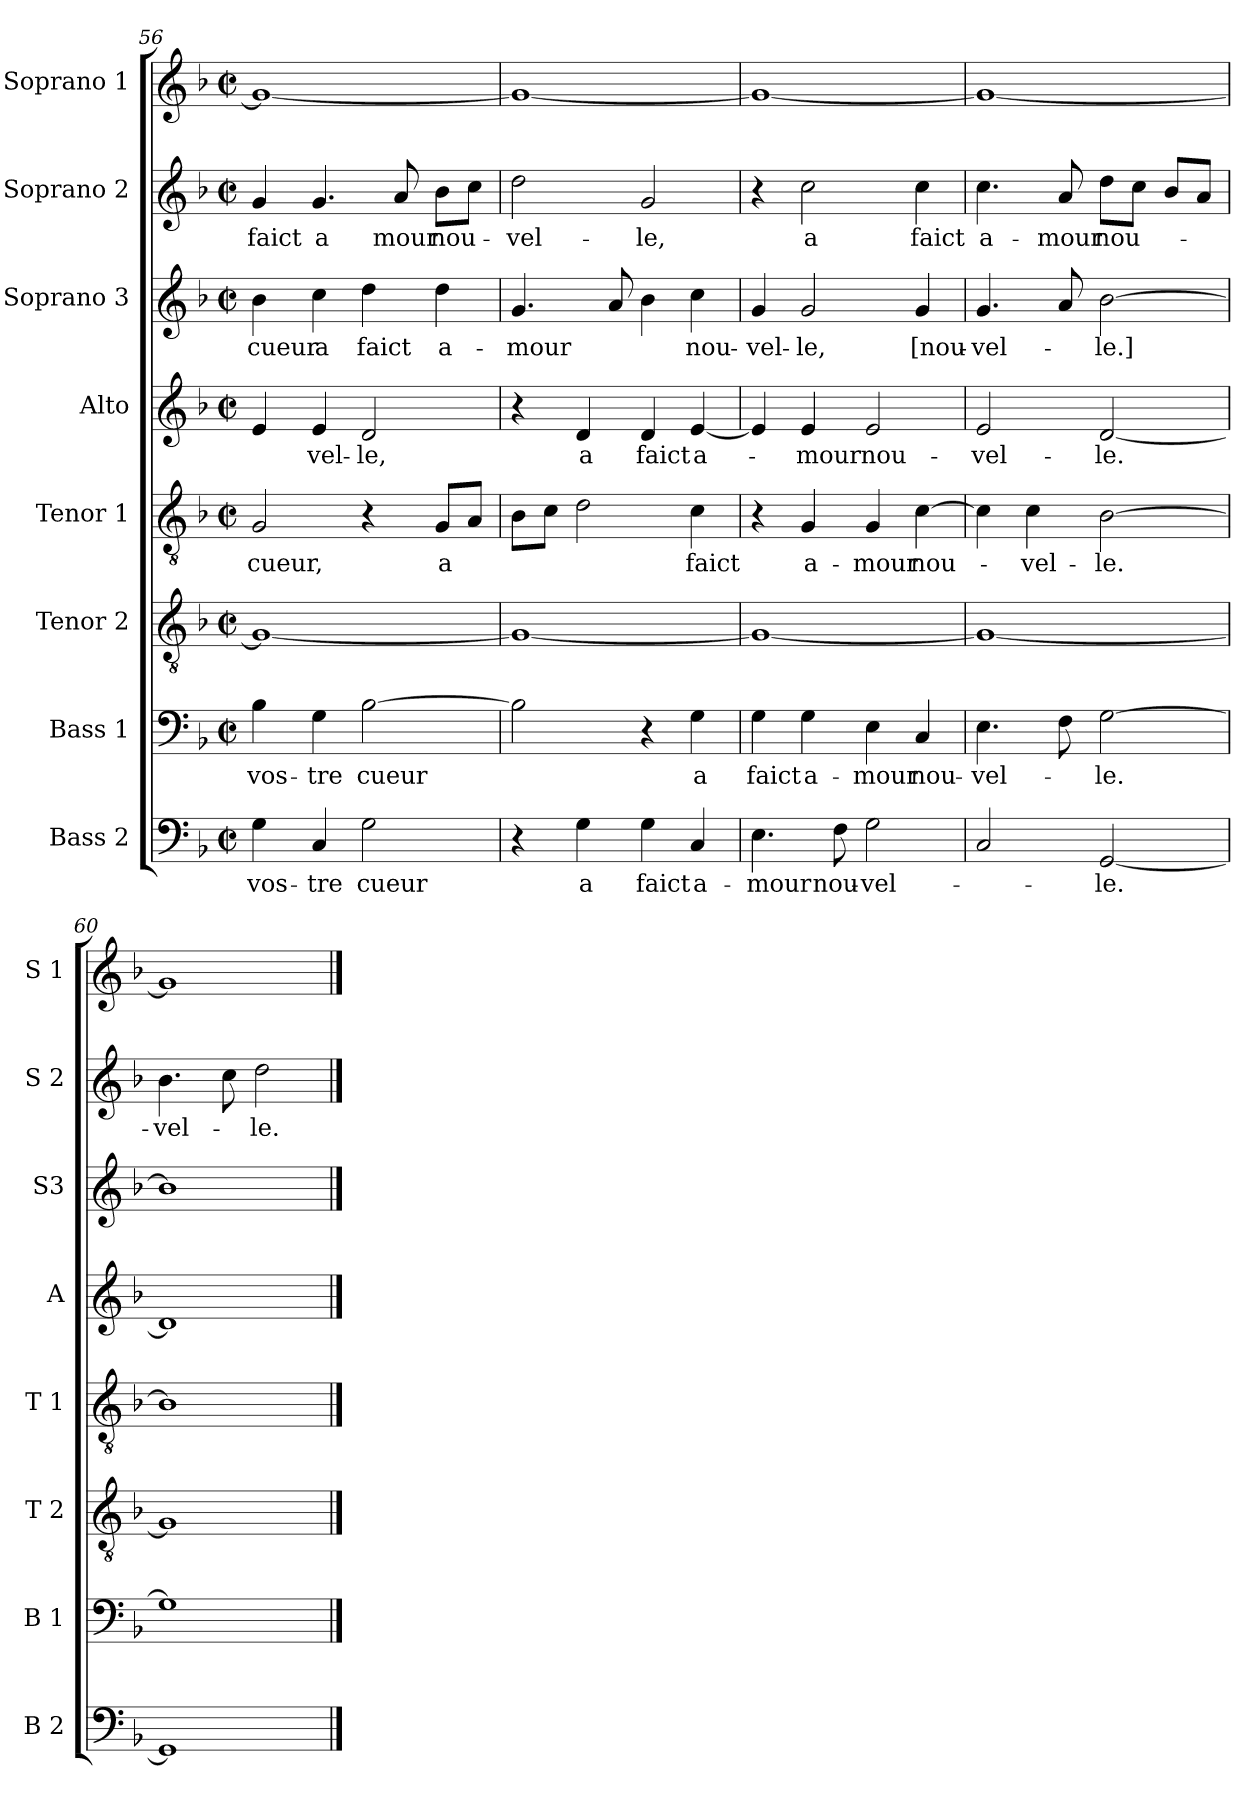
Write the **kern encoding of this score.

**kern	**text	**kern	**text	**kern	**kern	**text	**kern	**text	**kern	**text	**kern	**text	**kern
*part8	*part8	*part7	*part7	*part6	*part5	*part5	*part4	*part4	*part3	*part3	*part2	*part2	*part1
*staff8	*staff8	*staff7	*staff7	*staff6	*staff5	*staff5	*staff4	*staff4	*staff3	*staff3	*staff2	*staff2	*staff1
*I"Bass 2	*	*I"Bass 1	*	*I"Tenor 2	*I"Tenor 1	*	*I"Alto	*	*I"Soprano 3	*	*I"Soprano 2	*	*I"Soprano 1
*I'B 2	*	*I'B 1	*	*I'T 2	*I'T 1	*	*I'A	*	*I'S3	*	*I'S 2	*	*I'S 1
!!LO:LB:g=z
*clefF4	*	*clefF4	*	*clefGv2	*clefGv2	*	*clefG2	*	*clefG2	*	*clefG2	*	*clefG2
*k[b-]	*	*k[b-]	*	*k[b-]	*k[b-]	*	*k[b-]	*	*k[b-]	*	*k[b-]	*	*k[b-]
*F:	*	*F:	*	*F:	*F:	*	*F:	*	*F:	*	*F:	*	*F:
*M2/2	*	*M2/2	*	*M2/2	*M2/2	*	*M2/2	*	*M2/2	*	*M2/2	*	*M2/2
*met(c|)	*	*met(c|)	*	*met(c|)	*met(c|)	*	*met(c|)	*	*met(c|)	*	*met(c|)	*	*met(c|)
=56	=56	=56	=56	=56	=56	=56	=56	=56	=56	=56	=56	=56	=56
4G\	vos-	4B-\	vos-	1G_	2G/	cueur,	4e/	.	4b-\	cueur	4g/	faict	1g_
4C/	-tre	4G\	-tre	.	.	.	4e/	-vel-	4cc\	a	4.g/	a	.
2G\	cueur	[2B-\	cueur	.	4r	.	2d/	-le,	4dd\	faict	.	.	.
.	.	.	.	.	.	.	.	.	.	.	8a/	mour	.
.	.	.	.	.	8G/L	a	.	.	4dd\	a-	8b-\L	nou-	.
.	.	.	.	.	8A/J	.	.	.	.	.	8cc\J	.	.
=57	=57	=57	=57	=57	=57	=57	=57	=57	=57	=57	=57	=57	=57
4r	.	2B-\]	.	1G_	8B-\L	.	4r	.	4.g/	-mour	2dd\	-vel-	1g_
.	.	.	.	.	8c\J	.	.	.	.	.	.	.	.
4G\	a	.	.	.	2d\	.	4d/	a	.	.	.	.	.
.	.	.	.	.	.	.	.	.	8a/	.	.	.	.
4G\	faict	4r	.	.	.	.	4d/	faict	4b-\	.	2g/	-le,	.
4C/	a-	4G\	a	.	4c\	faict	[4e/	a-	4cc\	nou-	.	.	.
=58	=58	=58	=58	=58	=58	=58	=58	=58	=58	=58	=58	=58	=58
4.E\	-mour	4G\	faict	1G_	4r	.	4e/]	.	4g/	-vel-	4r	.	1g_
.	.	4G\	a-	.	4G/	a-	4e/	-mour	2g/	-le,	2cc\	a	.
8F\	nou-	.	.	.	.	.	.	.	.	.	.	.	.
2G\	-vel-	4E\	-mour	.	4G/	-mour	2e/	nou-	.	.	.	.	.
.	.	4C/	nou-	.	[4c\	nou-	.	.	4g/	[nou-	4cc\	faict	.
=59	=59	=59	=59	=59	=59	=59	=59	=59	=59	=59	=59	=59	=59
2C/	.	4.E\	-vel-	1G_	4c\]	.	2e/	-vel-	4.g/	-vel-	4.cc\	a-	1g_
.	.	.	.	.	4c\	-vel-	.	.	.	.	.	.	.
.	.	8F\	.	.	.	.	.	.	8a/	.	8a/	-mour	.
[2GG/	-le.	[2G\	-le.	.	[2B-\	-le.	[2d/	-le.	[2b-\	-le.]	8dd\L	nou-	.
.	.	.	.	.	.	.	.	.	.	.	8cc\J	.	.
.	.	.	.	.	.	.	.	.	.	.	8b-/L	.	.
.	.	.	.	.	.	.	.	.	.	.	8a/J	.	.
=60	=60	=60	=60	=60	=60	=60	=60	=60	=60	=60	=60	=60	=60
1GG]	.	1G]	.	1G]	1B-]	.	1d]	.	1b-]	.	4.b-\	-vel-	1g]
.	.	.	.	.	.	.	.	.	.	.	8cc\	.	.
.	.	.	.	.	.	.	.	.	.	.	2dd\	-le.	.
==	==	==	==	==	==	==	==	==	==	==	==	==	==
*-	*-	*-	*-	*-	*-	*-	*-	*-	*-	*-	*-	*-	*-
